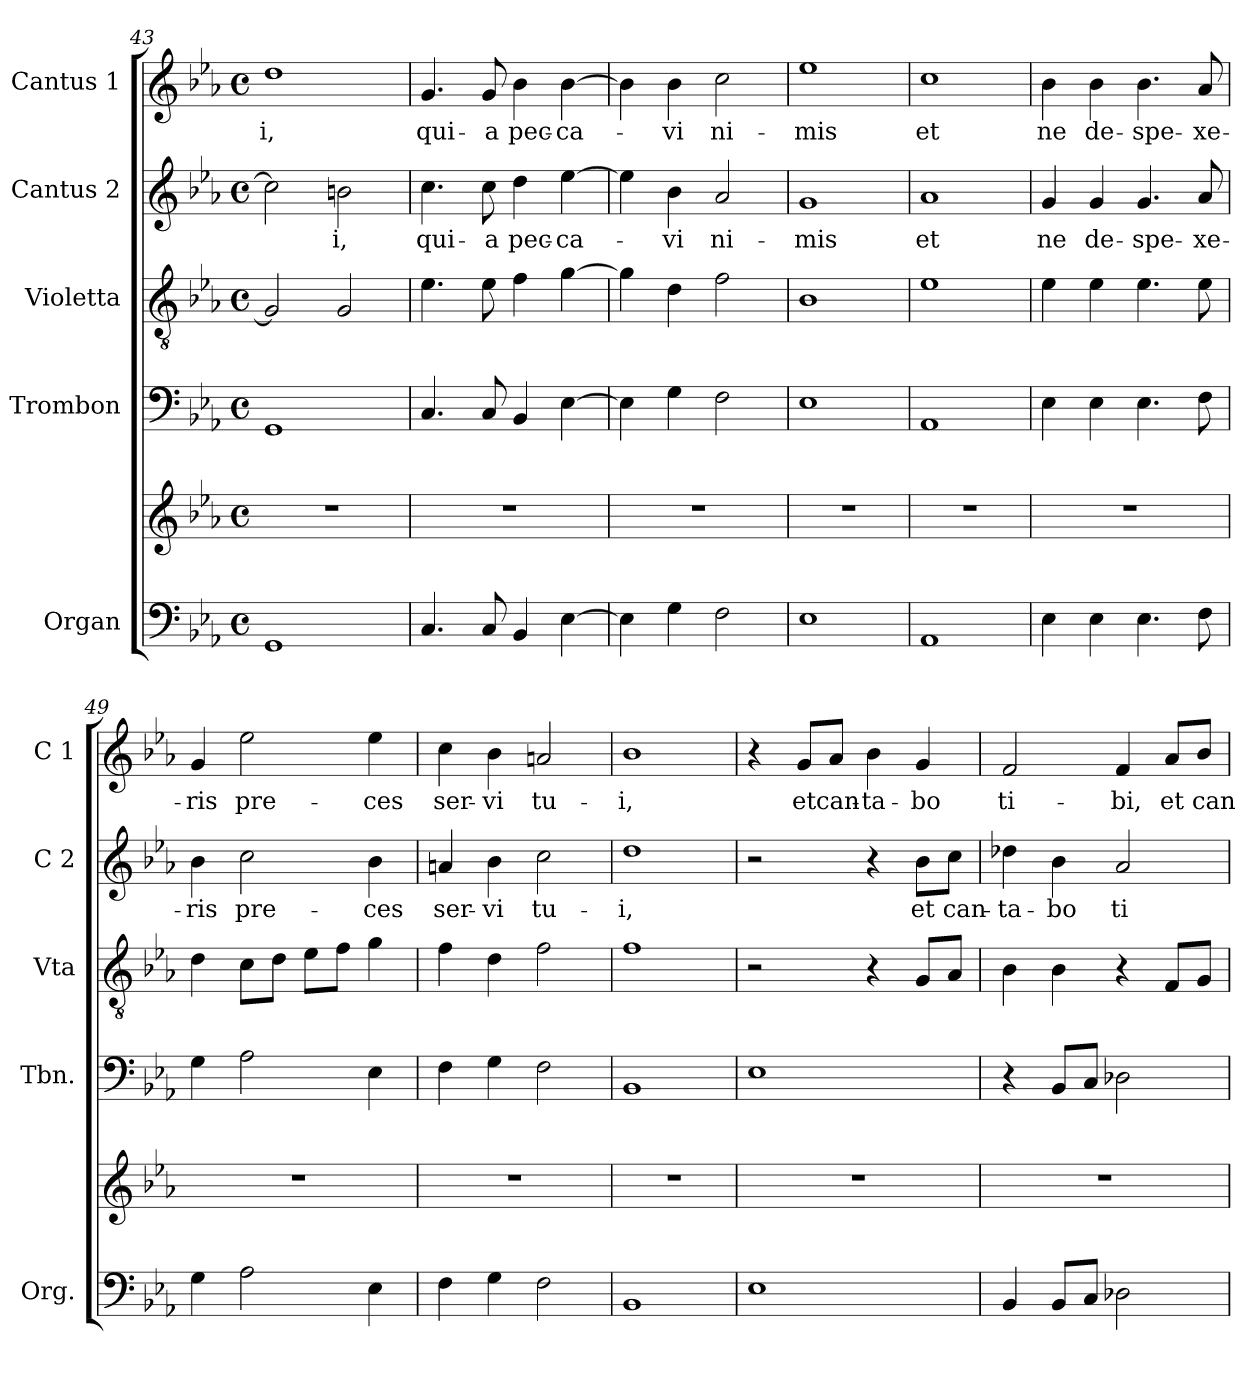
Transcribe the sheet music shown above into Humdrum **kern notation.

**kern	**kern	**kern	**kern	**kern	**text	**kern	**text
*part5	*part5	*part4	*part3	*part2	*part2	*part1	*part1
*staff6	*staff5	*staff4	*staff3	*staff2	*staff2	*staff1	*staff1
*I"Organ	*	*I"Trombon	*I"Violetta	*I"Cantus 2	*	*I"Cantus 1	*
*I'Org.	*	*I'Tbn.	*I'Vta	*I'C 2	*	*I'C 1	*
*clefF4	*clefG2	*clefF4	*clefGv2	*clefG2	*	*clefG2	*
*k[b-e-a-]	*k[b-e-a-]	*k[b-e-a-]	*k[b-e-a-]	*k[b-e-a-]	*	*k[b-e-a-]	*
*E-:	*E-:	*E-:	*E-:	*E-:	*	*E-:	*
*M4/4	*M4/4	*M4/4	*M4/4	*M4/4	*	*M4/4	*
*met(c)	*met(c)	*met(c)	*met(c)	*met(c)	*	*met(c)	*
=43	=43	=43	=43	=43	=43	=43	=43
!	!	!	!	!	!	!	!LO:LY:b
1GG	1r	1GG	2G/]	2cc\]	.	1dd	-i,
!	!	!	!	!	!LO:LY:b	!	!
.	.	.	2G/	2bn\	-i,	.	.
=44	=44	=44	=44	=44	=44	=44	=44
!	!	!	!	!	!LO:LY:b	!	!LO:LY:b
4.C/	1r	4.C/	4.e-\	4.cc\	qui-	4.g/	qui-
!	!	!	!	!	!LO:LY:b	!	!LO:LY:b
8C/	.	8C/	8e-\	8cc\	-a	8g/	-a
!	!	!	!	!	!LO:LY:b	!	!LO:LY:b
4BB-/	.	4BB-/	4f\	4dd\	pec-	4b-\	pec-
!	!	!	!	!	!LO:LY:b	!	!LO:LY:b
[4E-\	.	[4E-\	[4g\	[4ee-\	-ca-	[4b-\	-ca-
=45	=45	=45	=45	=45	=45	=45	=45
4E-\]	1r	4E-\]	4g\]	4ee-\]	.	4b-\]	.
!	!	!	!	!	!LO:LY:b	!	!LO:LY:b
4G\	.	4G\	4d\	4b-\	-vi	4b-\	-vi
!	!	!	!	!	!LO:LY:b	!	!LO:LY:b
2F\	.	2F\	2f\	2a-/	ni-	2cc\	ni-
=46	=46	=46	=46	=46	=46	=46	=46
!	!	!	!	!	!LO:LY:b	!	!LO:LY:b
1E-	1r	1E-	1B-	1g	-mis	1ee-	-mis
=47	=47	=47	=47	=47	=47	=47	=47
!	!	!	!	!	!LO:LY:b	!	!LO:LY:b
1AA-	1r	1AA-	1e-	1a-	et	1cc	et
=48	=48	=48	=48	=48	=48	=48	=48
!	!	!	!	!	!LO:LY:b	!	!LO:LY:b
4E-\	1r	4E-\	4e-\	4g/	ne	4b-\	ne
!	!	!	!	!	!LO:LY:b	!	!LO:LY:b
4E-\	.	4E-\	4e-\	4g/	de-	4b-\	de-
!	!	!	!	!	!LO:LY:b	!	!LO:LY:b
4.E-\	.	4.E-\	4.e-\	4.g/	-spe-	4.b-\	-spe-
!	!	!	!	!	!LO:LY:b	!	!LO:LY:b
8F\	.	8F\	8e-\	8a-/	-xe-	8a-/	-xe-
=49	=49	=49	=49	=49	=49	=49	=49
!	!	!	!	!	!LO:LY:b	!	!LO:LY:b
4G\	1r	4G\	4d\	4b-\	-ris	4g/	-ris
!	!	!	!	!	!LO:LY:b	!	!LO:LY:b
2A-\	.	2A-\	8c\L	2cc\	pre-	2ee-\	pre-
.	.	.	8d\J	.	.	.	.
.	.	.	8e-\L	.	.	.	.
.	.	.	8f\J	.	.	.	.
!	!	!	!	!	!LO:LY:b	!	!LO:LY:b
4E-\	.	4E-\	4g\	4b-\	-ces	4ee-\	-ces
=50	=50	=50	=50	=50	=50	=50	=50
!	!	!	!	!	!LO:LY:b	!	!LO:LY:b
4F\	1r	4F\	4f\	4an/	ser-	4cc\	ser-
!	!	!	!	!	!LO:LY:b	!	!LO:LY:b
4G\	.	4G\	4d\	4b-\	-vi	4b-\	-vi
!	!	!	!	!	!LO:LY:b	!	!LO:LY:b
2F\	.	2F\	2f\	2cc\	tu-	2an/	tu-
!!LO:PB:g=z
=51	=51	=51	=51	=51	=51	=51	=51
!	!	!	!	!	!LO:LY:b	!	!LO:LY:b
1BB-	1r	1BB-	1f	1dd	-i,	1b-	-i,
=52	=52	=52	=52	=52	=52	=52	=52
1E-	1r	1E-	2r	2r	.	4r	.
!	!	!	!	!	!	!	!LO:LY:b
.	.	.	.	.	.	8g/L	et
!	!	!	!	!	!	!	!LO:LY:b
.	.	.	.	.	.	8a-/J	can-
!	!	!	!	!	!	!	!LO:LY:b
.	.	.	4r	4r	.	4b-\	-ta-
!	!	!	!	!	!LO:LY:b	!	!LO:LY:b
.	.	.	8G/L	8b-\L	et	4g/	-bo
!	!	!	!	!	!LO:LY:b	!	!
.	.	.	8A-/J	8cc\J	can-	.	.
=53	=53	=53	=53	=53	=53	=53	=53
!	!	!	!	!	!LO:LY:b	!	!LO:LY:b
4BB-/	1r	4r	4B-\	4dd-X\	-ta-	2f/	ti-
!	!	!	!	!	!LO:LY:b	!	!
8BB-/L	.	8BB-/L	4B-\	4b-\	-bo	.	.
8C/J	.	8C/J	.	.	.	.	.
!	!	!	!	!	!LO:LY:b	!	!LO:LY:b
2D-X\	.	2D-X\	4r	2a-/	ti-	4f/	-bi,
!	!	!	!	!	!	!	!LO:LY:b
.	.	.	8F/L	.	.	8a-/L	et
!	!	!	!	!	!	!	!LO:LY:b
.	.	.	8G/J	.	.	8b-/J	can-
=	=	=	=	=	=	=	=
*-	*-	*-	*-	*-	*-	*-	*-
